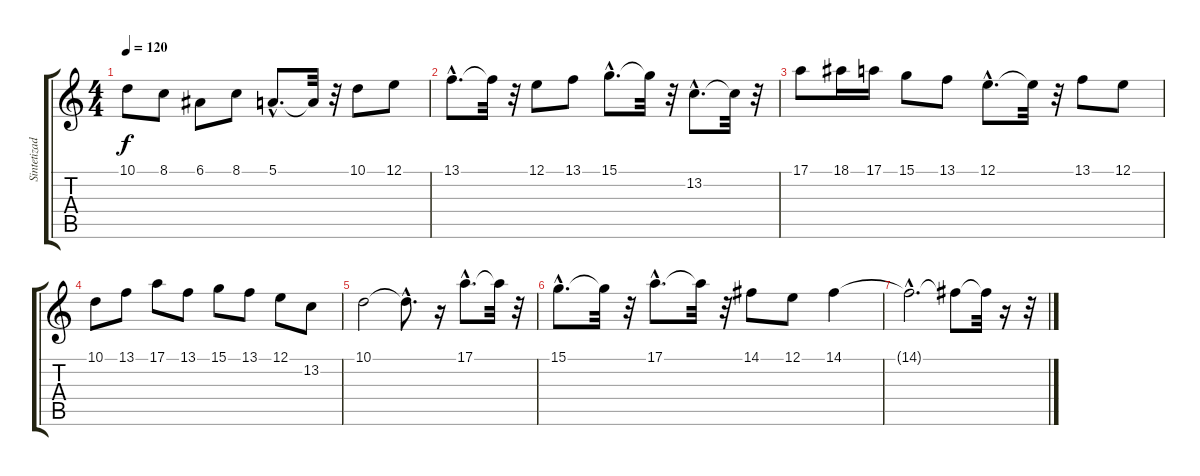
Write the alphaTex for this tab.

\track ("Sintetizador 1" "Sintetizad") {instrument violin}
\staff {score tabs}
\tuning (E4 B3 G3 D3 A2 E2) {hide}
\ts (4 4)
\tempo 120
\clef g2
\ks c
10.1.8{dy f} 8.1.8 6.1.8 8.1.8 5.1{hac}.8{d} 5.1{t}.32 r.32 10.1.8 12.1.8 |
13.1{hac}.8{d} 13.1{t}.32 r.32 12.1.8 13.1.8 15.1{hac}.8{d} 15.1{t}.32 r.32 13.2{hac}.8{d} 13.2{t}.32 r.32 |
17.1.8 18.1.16 17.1.16 15.1.8 13.1.8 12.1{hac}.8{d} 12.1{t}.32 r.32 13.1.8 12.1.8 |
10.1.8 13.1.8 17.1.8 13.1.8 15.1.8 13.1.8 12.1.8 13.2.8 |
10.1.2 10.1{hac t}.8{d} r.16 17.1{hac}.8{d} 17.1{t}.32 r.32 |
15.1{hac}.8{d} 15.1{t}.32 r.32 17.1{hac}.8{d} 17.1{t}.32 r.32 14.1.8 12.1.8 14.1.4 |
14.1{hac t}.2{d} 14.1{t}.8 14.1{t}.32 r.16 r.32
